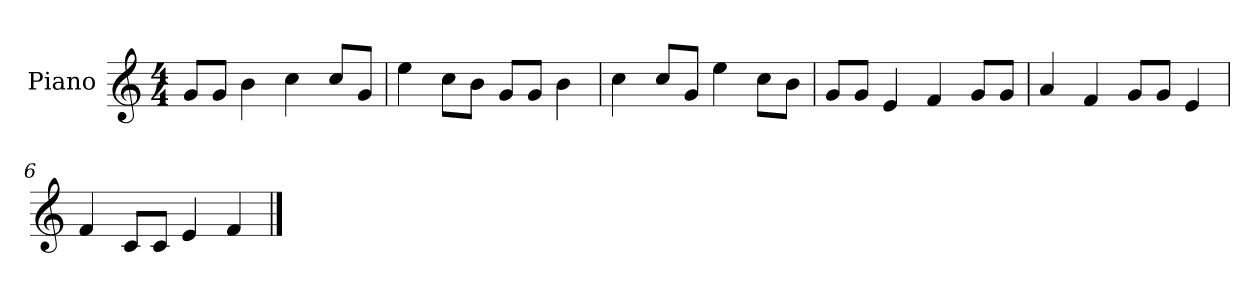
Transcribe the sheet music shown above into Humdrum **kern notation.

**kern
*part1
*staff1
*I"Piano
*I'P-no
*clefG2
*k[]
*M4/4
*MM90
=1
8g/L
8g/J
4b\
4cc\
8cc/L
8g/J
=2
4ee\
8cc\L
8b\J
8g/L
8g/J
4b\
=3
4cc\
8cc/L
8g/J
4ee\
8cc\L
8b\J
=4
8g/L
8g/J
4e/
4f/
8g/L
8g/J
=5
4a/
4f/
8g/L
8g/J
4e/
=6
4f/
8c/L
8c/J
4e/
4f/
==
*-
